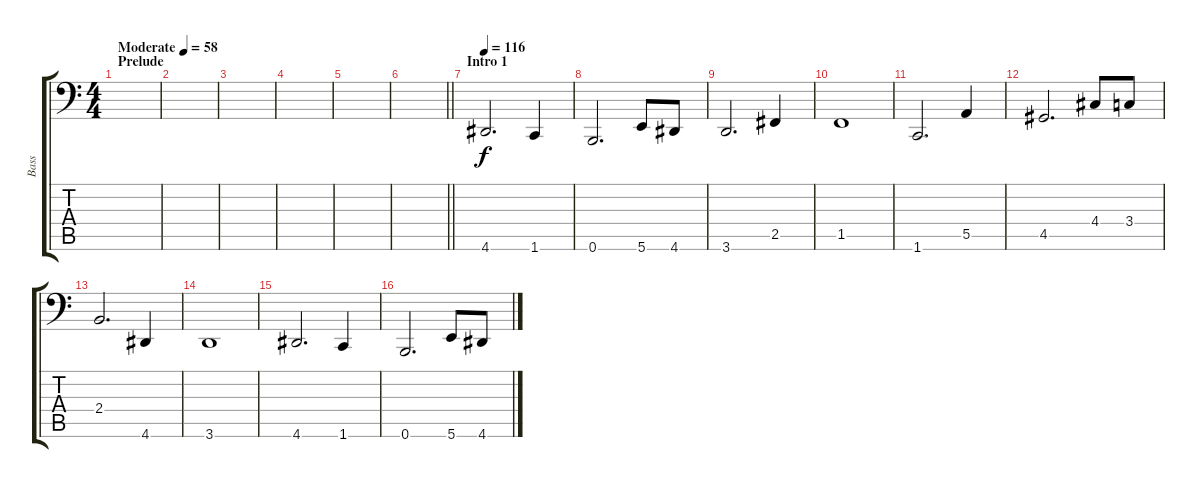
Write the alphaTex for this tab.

\track ("Bass" "Bass") {instrument electricbassfinger}
\staff {score tabs}
\tuning (C3 G2 D2 A1 E1 B0) {hide}
\ts (4 4)
\section ("" "Prelude")
\tempo (58 "Moderate")
\clef f4
\ks c
|
|
|
|
|
\barLineRight lightlight
|
\section ("" "Intro 1")
\tempo 116
4.6.2{d} 1.6.4 |
0.6.2{d} 5.6.8 4.6.8 |
3.6.2{d} 2.5.4 |
1.5.1 |
1.6.2{d} 5.5.4 |
4.5.2{d} 4.4.8 3.4.8 |
2.4.2{d} 4.6.4 |
3.6.1 |
4.6.2{d} 1.6.4 |
0.6.2{d} 5.6.8 4.6.8
